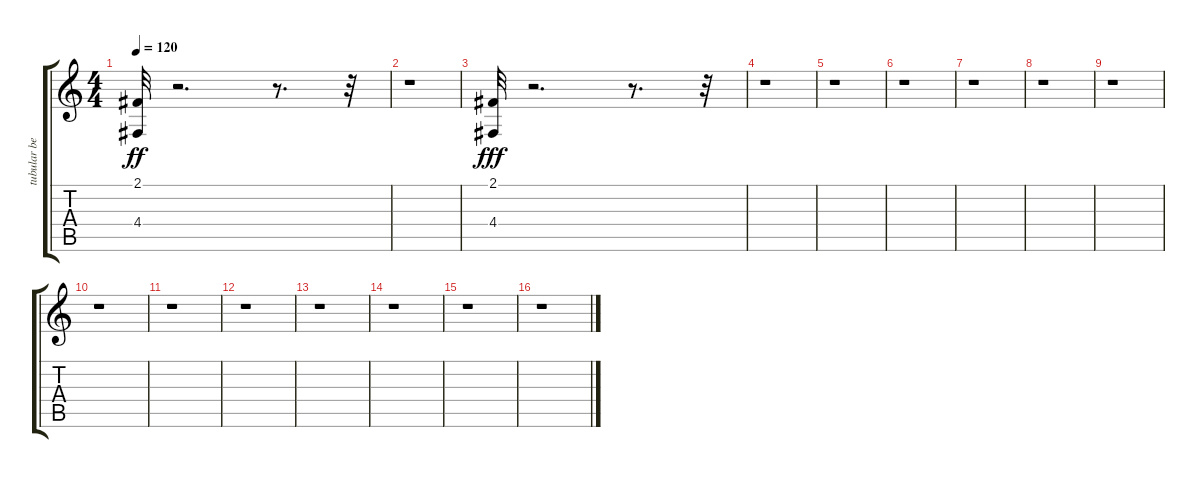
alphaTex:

\track ("tubular bells" "tubular be") {instrument tubularbells}
\staff {score tabs}
\tuning (E4 B3 G3 D3 A2 E2) {hide}
\ts (4 4)
\tempo 120
\clef g2
\ks c
(2.1 4.4).32{dy ff} r.2{d} r.8{d} r.32 |
r.1 |
(2.1 4.4).32{dy fff} r.2{d} r.8{d} r.32 |
r.1 |
r.1 |
r.1 |
r.1 |
r.1 |
r.1 |
r.1 |
r.1 |
r.1 |
r.1 |
r.1 |
r.1 |
r.1
